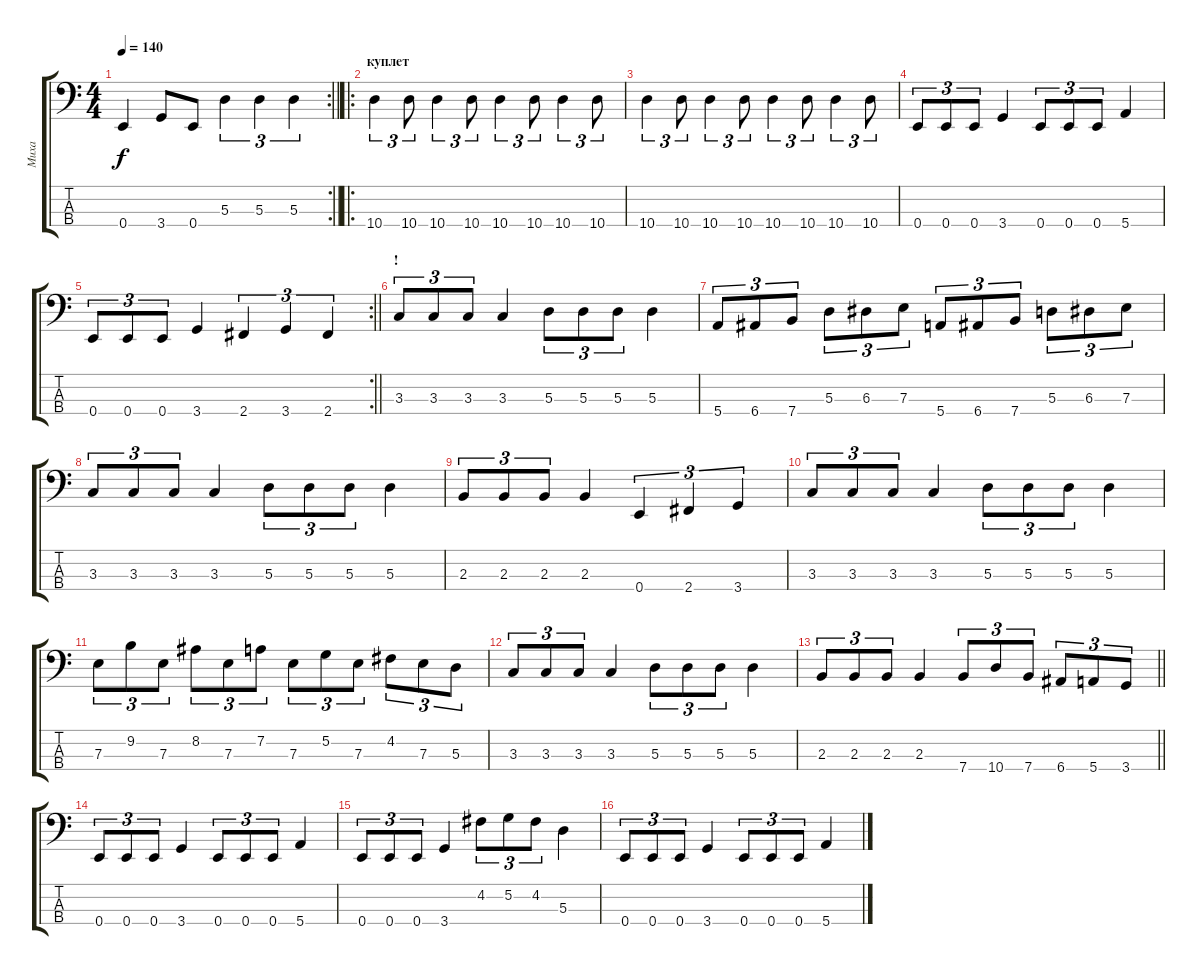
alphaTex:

\track ("Миха" "Миха") {instrument electricbassfinger}
\staff {score tabs}
\tuning (G2 D2 A1 E1) {hide}
\rc 2
\ts (4 4)
\tempo 140
\clef f4
\barLineRight lightlight
\ks c
0.4.4{dy f} 3.4.8 0.4.8 5.3.4{tu (3 2)} 5.3.4{tu (3 2)} 5.3.4{tu (3 2)} |
\ro
\section ("" "куплет")
10.4.4{tu (3 2)} 10.4.8{tu (3 2)} 10.4.4{tu (3 2)} 10.4.8{tu (3 2)} 10.4.4{tu (3 2)} 10.4.8{tu (3 2)} 10.4.4{tu (3 2)} 10.4.8{tu (3 2)} |
10.4.4{tu (3 2)} 10.4.8{tu (3 2)} 10.4.4{tu (3 2)} 10.4.8{tu (3 2)} 10.4.4{tu (3 2)} 10.4.8{tu (3 2)} 10.4.4{tu (3 2)} 10.4.8{tu (3 2)} |
0.4.8{tu (3 2)} 0.4.8{tu (3 2)} 0.4.8{tu (3 2)} 3.4.4 0.4.8{tu (3 2)} 0.4.8{tu (3 2)} 0.4.8{tu (3 2)} 5.4.4 |
\rc 2
\barLineRight lightlight
0.4.8{tu (3 2)} 0.4.8{tu (3 2)} 0.4.8{tu (3 2)} 3.4.4 2.4.4{tu (3 2)} 3.4.4{tu (3 2)} 2.4.4{tu (3 2)} |
\section ("" "!")
3.3.8{tu (3 2)} 3.3.8{tu (3 2)} 3.3.8{tu (3 2)} 3.3.4 5.3.8{tu (3 2)} 5.3.8{tu (3 2)} 5.3.8{tu (3 2)} 5.3.4 |
5.4.8{tu (3 2)} 6.4.8{tu (3 2)} 7.4.8{tu (3 2)} 5.3.8{tu (3 2)} 6.3.8{tu (3 2)} 7.3.8{tu (3 2)} 5.4.8{tu (3 2)} 6.4.8{tu (3 2)} 7.4.8{tu (3 2)} 5.3.8{tu (3 2)} 6.3.8{tu (3 2)} 7.3.8{tu (3 2)} |
3.3.8{tu (3 2)} 3.3.8{tu (3 2)} 3.3.8{tu (3 2)} 3.3.4 5.3.8{tu (3 2)} 5.3.8{tu (3 2)} 5.3.8{tu (3 2)} 5.3.4 |
2.3.8{tu (3 2)} 2.3.8{tu (3 2)} 2.3.8{tu (3 2)} 2.3.4 0.4.4{tu (3 2)} 2.4.4{tu (3 2)} 3.4.4{tu (3 2)} |
3.3.8{tu (3 2)} 3.3.8{tu (3 2)} 3.3.8{tu (3 2)} 3.3.4 5.3.8{tu (3 2)} 5.3.8{tu (3 2)} 5.3.8{tu (3 2)} 5.3.4 |
7.3.8{tu (3 2)} 9.2.8{tu (3 2)} 7.3.8{tu (3 2)} 8.2.8{tu (3 2)} 7.3.8{tu (3 2)} 7.2.8{tu (3 2)} 7.3.8{tu (3 2)} 5.2.8{tu (3 2)} 7.3.8{tu (3 2)} 4.2.8{tu (3 2)} 7.3.8{tu (3 2)} 5.3.8{tu (3 2)} |
3.3.8{tu (3 2)} 3.3.8{tu (3 2)} 3.3.8{tu (3 2)} 3.3.4 5.3.8{tu (3 2)} 5.3.8{tu (3 2)} 5.3.8{tu (3 2)} 5.3.4 |
\barLineRight lightlight
2.3.8{tu (3 2)} 2.3.8{tu (3 2)} 2.3.8{tu (3 2)} 2.3.4 7.4.8{tu (3 2)} 10.4.8{tu (3 2)} 7.4.8{tu (3 2)} 6.4.8{tu (3 2)} 5.4.8{tu (3 2)} 3.4.8{tu (3 2)} |
0.4.8{tu (3 2)} 0.4.8{tu (3 2)} 0.4.8{tu (3 2)} 3.4.4 0.4.8{tu (3 2)} 0.4.8{tu (3 2)} 0.4.8{tu (3 2)} 5.4.4 |
0.4.8{tu (3 2)} 0.4.8{tu (3 2)} 0.4.8{tu (3 2)} 3.4.4 4.2.8{tu (3 2)} 5.2.8{tu (3 2)} 4.2.8{tu (3 2)} 5.3.4 |
0.4.8{tu (3 2)} 0.4.8{tu (3 2)} 0.4.8{tu (3 2)} 3.4.4 0.4.8{tu (3 2)} 0.4.8{tu (3 2)} 0.4.8{tu (3 2)} 5.4.4
